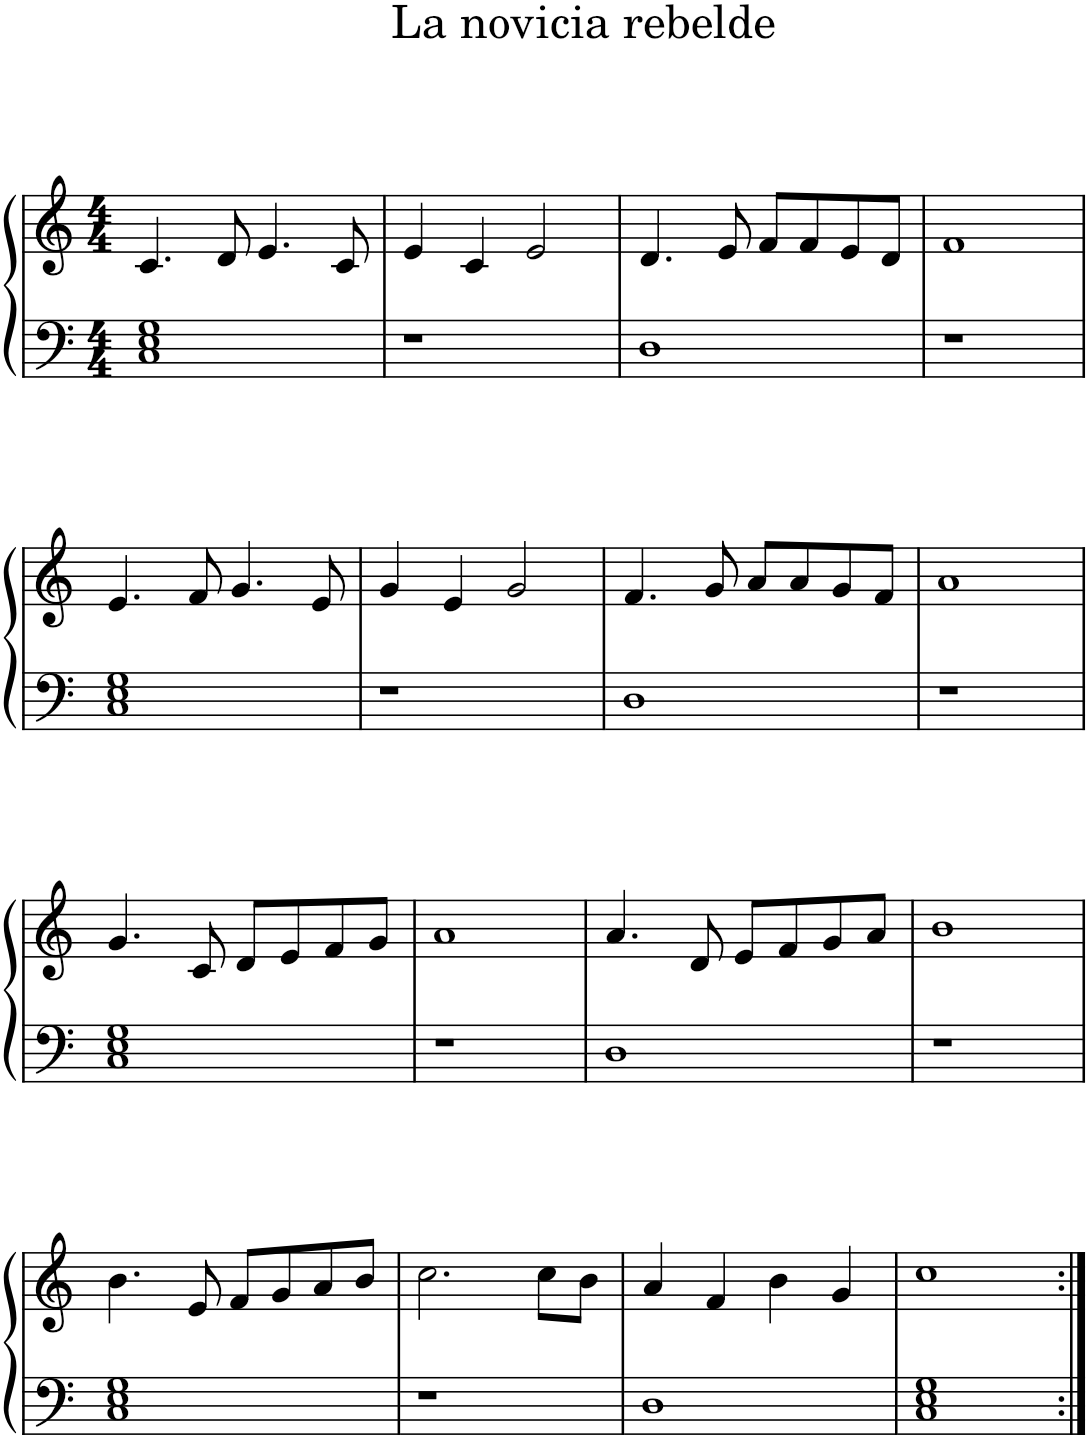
**kern	**kern
*part1	*part1
*staff2	*staff1
*I"Piano	*
*I'Pno.	*
*clefF4	*clefG2
*k[]	*k[]
*M4/4	*M4/4
=1	=1
1C 1E 1G	4.c/
.	8d/
.	4.e/
.	8c/
=2	=2
1r	4e/
.	4c/
.	2e/
=3	=3
1D	4.d/
.	8e/
.	8f/L
.	8f/
.	8e/
.	8d/J
=4	=4
1r	1f
!!LO:LB:g=z
=5	=5
1C 1E 1G	4.e/
.	8f/
.	4.g/
.	8e/
=6	=6
1r	4g/
.	4e/
.	2g/
=7	=7
1D	4.f/
.	8g/
.	8a/L
.	8a/
.	8g/
.	8f/J
=8	=8
1r	1a
!!LO:LB:g=z
=9	=9
1C 1E 1G	4.g/
.	8c/
.	8d/L
.	8e/
.	8f/
.	8g/J
=10	=10
1r	1a
=11	=11
1D	4.a/
.	8d/
.	8e/L
.	8f/
.	8g/
.	8a/J
=12	=12
1r	1b
!!LO:LB:g=z
=13	=13
1C 1E 1G	4.b\
.	8e/
.	8f/L
.	8g/
.	8a/
.	8b/J
=14	=14
1r	2.cc\
.	8cc\L
.	8b\J
=15	=15
1D	4a/
.	4f/
.	4b\
.	4g/
=16	=16
1C 1E 1G	1cc
=:|!	=:|!
*-	*-
